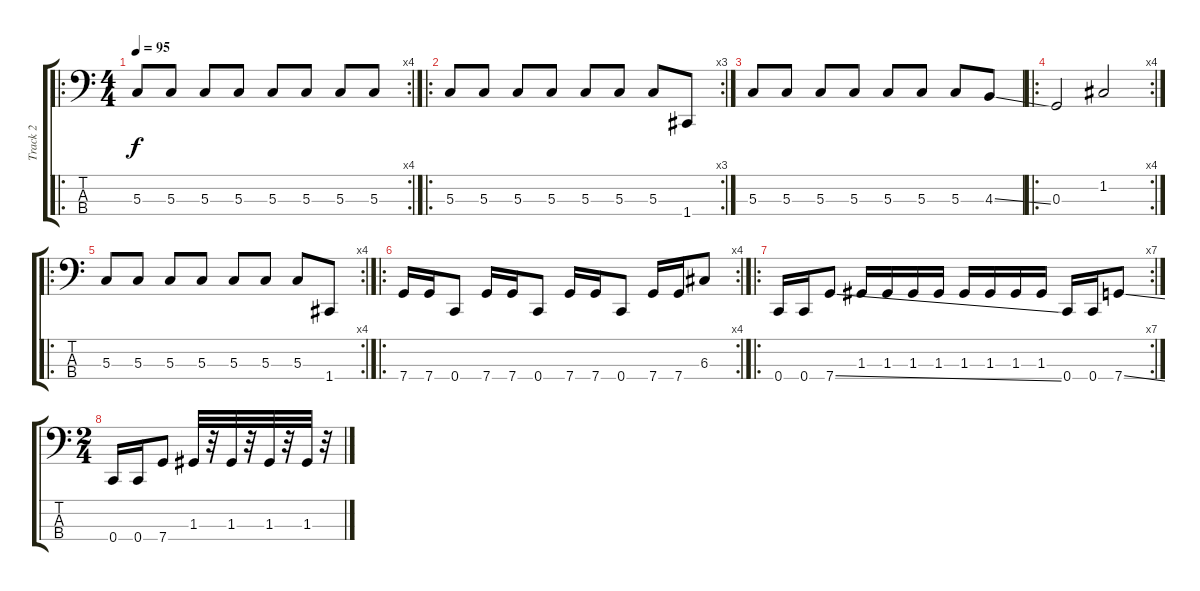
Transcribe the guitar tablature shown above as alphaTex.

\track ("Track 2" "Track 2") {instrument electricbasspick}
\staff {score tabs}
\tuning (F2 C2 G1 C1) {hide}
\ro
\rc 4
\ts (4 4)
\tempo 95
\clef f4
\ks c
5.3.8{dy f} 5.3.8 5.3.8 5.3.8 5.3.8 5.3.8 5.3.8 5.3.8 |
\ro
\rc 3
5.3.8 5.3.8 5.3.8 5.3.8 5.3.8 5.3.8 5.3.8 1.4.8 |
5.3.8 5.3.8 5.3.8 5.3.8 5.3.8 5.3.8 5.3.8 4.3{ss}.8 |
\ro
\rc 4
0.3.2 1.2.2 |
\ro
\rc 4
5.3.8 5.3.8 5.3.8 5.3.8 5.3.8 5.3.8 5.3.8 1.4.8 |
\ro
\rc 4
7.4.16 7.4.16 0.4.8 7.4.16 7.4.16 0.4.8 7.4.16 7.4.16 0.4.8 7.4.16 7.4.16 6.3.8 |
\ro
\rc 7
0.4.16 0.4.16 7.4{ss}.8 1.3.16 1.3.16 1.3.16 1.3.16 1.3.16 1.3.16 1.3.16 1.3.16 0.4.16 0.4.16 7.4{ss}.8 |
\ts (2 4)
0.4.16 0.4.16 7.4.8 1.3.32 r.32 1.3.32 r.32 1.3.32 r.32 1.3.32 r.32
